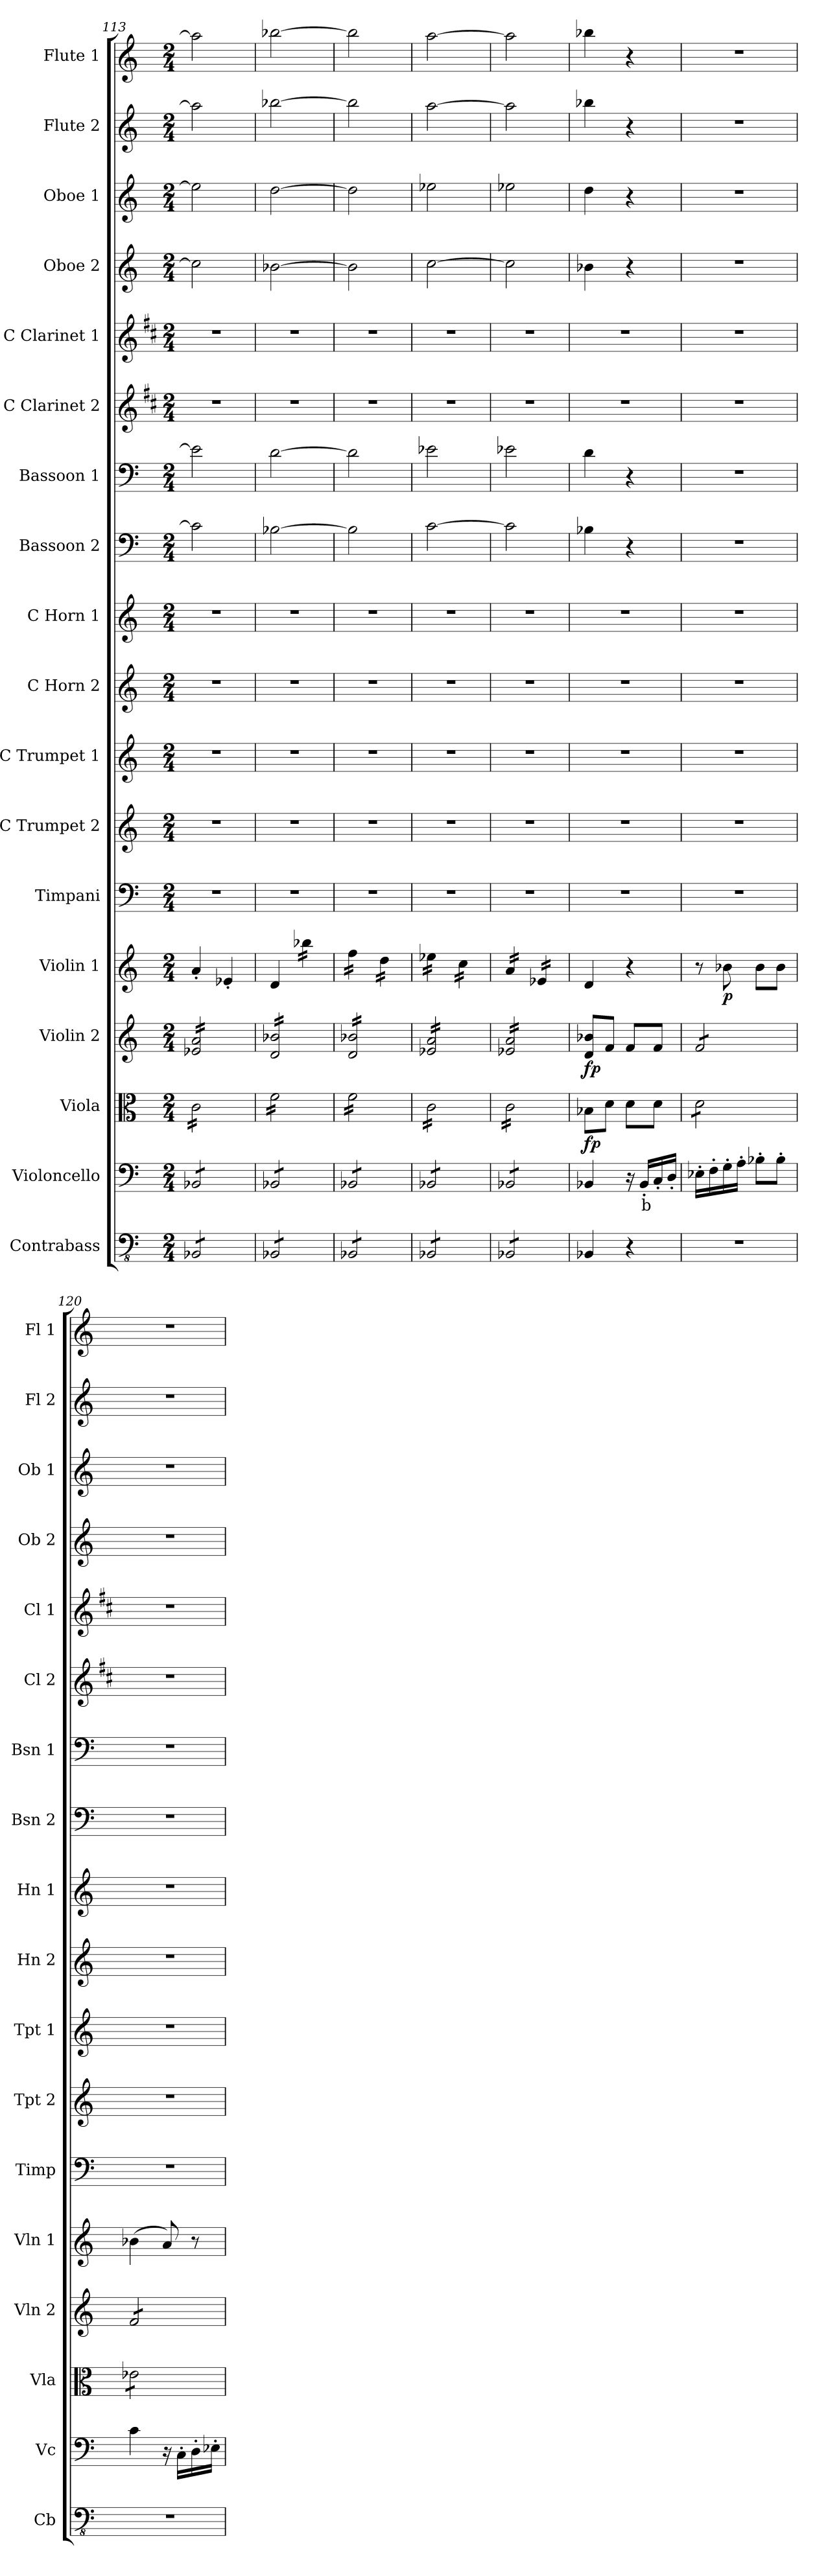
**kern	**kern	**text	**kern	**dynam	**kern	**dynam	**kern	**dynam	**kern	**kern	**kern	**kern	**kern	**kern	**kern	**kern	**kern	**kern	**kern	**kern	**kern
*part18	*part17	*part17	*part16	*part16	*part15	*part15	*part14	*part14	*part13	*part12	*part11	*part10	*part9	*part8	*part7	*part6	*part5	*part4	*part3	*part2	*part1
*staff18	*staff17	*staff17	*staff16	*staff16	*staff15	*staff15	*staff14	*staff14	*staff13	*staff12	*staff11	*staff10	*staff9	*staff8	*staff7	*staff6	*staff5	*staff4	*staff3	*staff2	*staff1
*I"Contrabass	*I"Violoncello	*	*I"Viola	*	*I"Violin 2	*	*I"Violin 1	*	*I"Timpani	*I"C Trumpet 2	*I"C Trumpet 1	*I"C Horn 2	*I"C Horn 1	*I"Bassoon 2	*I"Bassoon 1	*I"C Clarinet 2	*I"C Clarinet 1	*I"Oboe 2	*I"Oboe 1	*I"Flute 2	*I"Flute 1
*I'Cb	*I'Vc	*	*I'Vla	*	*I'Vln 2	*	*I'Vln 1	*	*I'Timp	*I'Tpt 2	*I'Tpt 1	*I'Hn 2	*I'Hn 1	*I'Bsn 2	*I'Bsn 1	*I'Cl 2	*I'Cl 1	*I'Ob 2	*I'Ob 1	*I'Fl 2	*I'Fl 1
*clefFv4	*clefF4	*	*clefC3	*	*clefG2	*	*clefG2	*	*clefF4	*clefG2	*clefG2	*clefG2	*clefG2	*clefF4	*clefF4	*clefG2	*clefG2	*clefG2	*clefG2	*clefG2	*clefG2
*	*	*	*	*	*	*	*	*	*	*	*	*ITrd7c12	*ITrd7c12	*	*	*ITrd1c2	*ITrd1c2	*	*	*	*
*k[]	*k[]	*	*k[]	*	*k[]	*	*k[]	*	*k[]	*k[]	*k[]	*k[]	*k[]	*k[]	*k[]	*k[]	*k[]	*k[]	*k[]	*k[]	*k[]
*M2/4	*M2/4	*	*M2/4	*	*M2/4	*	*M2/4	*	*M2/4	*M2/4	*M2/4	*M2/4	*M2/4	*M2/4	*M2/4	*M2/4	*M2/4	*M2/4	*M2/4	*M2/4	*M2/4
=113	=113	=113	=113	=113	=113	=113	=113	=113	=113	=113	=113	=113	=113	=113	=113	=113	=113	=113	=113	=113	=113
*tremolo	*	*	*	*	*	*	*	*	*	*	*	*	*	*	*	*	*	*	*	*	*
*	*tremolo	*	*	*	*	*	*	*	*	*	*	*	*	*	*	*	*	*	*	*	*
*	*	*	*tremolo	*	*	*	*	*	*	*	*	*	*	*	*	*	*	*	*	*	*
*	*	*	*	*	*tremolo	*	*	*	*	*	*	*	*	*	*	*	*	*	*	*	*
8BBB-X/L	8BB-X/L	.	16c\LL	.	16e-X/ 16a/LL	.	4a'/	.	2r	2r	2r	2r	2r	2c\]	2e-\]	2r	2r	2cc\]	2ee-\]	2aa\]	2aa\]
.	.	.	16c\	.	16e-X/ 16a/	.	.	.	.	.	.	.	.	.	.	.	.	.	.	.	.
8BBB-X/	8BB-X/	.	16c\	.	16e-X/ 16a/	.	.	.	.	.	.	.	.	.	.	.	.	.	.	.	.
.	.	.	16c\	.	16e-X/ 16a/	.	.	.	.	.	.	.	.	.	.	.	.	.	.	.	.
8BBB-X/	8BB-X/	.	16c\	.	16e-X/ 16a/	.	4e-X'/	.	.	.	.	.	.	.	.	.	.	.	.	.	.
.	.	.	16c\	.	16e-X/ 16a/	.	.	.	.	.	.	.	.	.	.	.	.	.	.	.	.
8BBB-X/J	8BB-X/J	.	16c\	.	16e-X/ 16a/	.	.	.	.	.	.	.	.	.	.	.	.	.	.	.	.
.	.	.	16c\JJ	.	16e-X/ 16a/JJ	.	.	.	.	.	.	.	.	.	.	.	.	.	.	.	.
=114	=114	=114	=114	=114	=114	=114	=114	=114	=114	=114	=114	=114	=114	=114	=114	=114	=114	=114	=114	=114	=114
8BBB-X/L	8BB-X/L	.	16f\LL	.	16d/ 16b-X/LL	.	4d/	.	2r	2r	2r	2r	2r	[2B-X\	[2d\	2r	2r	[2b-X\	[2dd\	[2bb-X\	[2bb-X\
.	.	.	16f\	.	16d/ 16b-X/	.	.	.	.	.	.	.	.	.	.	.	.	.	.	.	.
8BBB-X/	8BB-X/	.	16f\	.	16d/ 16b-X/	.	.	.	.	.	.	.	.	.	.	.	.	.	.	.	.
.	.	.	16f\	.	16d/ 16b-X/	.	.	.	.	.	.	.	.	.	.	.	.	.	.	.	.
*	*	*	*	*	*	*	*tremolo	*	*	*	*	*	*	*	*	*	*	*	*	*	*
8BBB-X/	8BB-X/	.	16f\	.	16d/ 16b-X/	.	16bb-X\LL	.	.	.	.	.	.	.	.	.	.	.	.	.	.
.	.	.	16f\	.	16d/ 16b-X/	.	16bb-X\	.	.	.	.	.	.	.	.	.	.	.	.	.	.
8BBB-X/J	8BB-X/J	.	16f\	.	16d/ 16b-X/	.	16bb-X\	.	.	.	.	.	.	.	.	.	.	.	.	.	.
.	.	.	16f\JJ	.	16d/ 16b-X/JJ	.	16bb-X\JJ	.	.	.	.	.	.	.	.	.	.	.	.	.	.
=115	=115	=115	=115	=115	=115	=115	=115	=115	=115	=115	=115	=115	=115	=115	=115	=115	=115	=115	=115	=115	=115
8BBB-X/L	8BB-X/L	.	16f\LL	.	16d/ 16b-X/LL	.	16ff\LL	.	2r	2r	2r	2r	2r	2B-\]	2d\]	2r	2r	2b-\]	2dd\]	2bb-\]	2bb-\]
.	.	.	16f\	.	16d/ 16b-X/	.	16ff\	.	.	.	.	.	.	.	.	.	.	.	.	.	.
8BBB-X/	8BB-X/	.	16f\	.	16d/ 16b-X/	.	16ff\	.	.	.	.	.	.	.	.	.	.	.	.	.	.
.	.	.	16f\	.	16d/ 16b-X/	.	16ff\JJ	.	.	.	.	.	.	.	.	.	.	.	.	.	.
8BBB-X/	8BB-X/	.	16f\	.	16d/ 16b-X/	.	16dd\LL	.	.	.	.	.	.	.	.	.	.	.	.	.	.
.	.	.	16f\	.	16d/ 16b-X/	.	16dd\	.	.	.	.	.	.	.	.	.	.	.	.	.	.
8BBB-X/J	8BB-X/J	.	16f\	.	16d/ 16b-X/	.	16dd\	.	.	.	.	.	.	.	.	.	.	.	.	.	.
.	.	.	16f\JJ	.	16d/ 16b-X/JJ	.	16dd\JJ	.	.	.	.	.	.	.	.	.	.	.	.	.	.
!!LO:PB:g=z
=116	=116	=116	=116	=116	=116	=116	=116	=116	=116	=116	=116	=116	=116	=116	=116	=116	=116	=116	=116	=116	=116
8BBB-X/L	8BB-X/L	.	16c\LL	.	16e-X/ 16a/LL	.	16ee-X\LL	.	2r	2r	2r	2r	2r	[2c\	2e-X\	2r	2r	[2cc\	2ee-X\	[2aa\	[2aa\
.	.	.	16c\	.	16e-X/ 16a/	.	16ee-X\	.	.	.	.	.	.	.	.	.	.	.	.	.	.
8BBB-X/	8BB-X/	.	16c\	.	16e-X/ 16a/	.	16ee-X\	.	.	.	.	.	.	.	.	.	.	.	.	.	.
.	.	.	16c\	.	16e-X/ 16a/	.	16ee-X\JJ	.	.	.	.	.	.	.	.	.	.	.	.	.	.
8BBB-X/	8BB-X/	.	16c\	.	16e-X/ 16a/	.	16cc\LL	.	.	.	.	.	.	.	.	.	.	.	.	.	.
.	.	.	16c\	.	16e-X/ 16a/	.	16cc\	.	.	.	.	.	.	.	.	.	.	.	.	.	.
8BBB-X/J	8BB-X/J	.	16c\	.	16e-X/ 16a/	.	16cc\	.	.	.	.	.	.	.	.	.	.	.	.	.	.
.	.	.	16c\JJ	.	16e-X/ 16a/JJ	.	16cc\JJ	.	.	.	.	.	.	.	.	.	.	.	.	.	.
=117	=117	=117	=117	=117	=117	=117	=117	=117	=117	=117	=117	=117	=117	=117	=117	=117	=117	=117	=117	=117	=117
8BBB-X/L	8BB-X/L	.	16c\LL	.	16e-X/ 16a/LL	.	16a/LL	.	2r	2r	2r	2r	2r	2c\]	2e-X\	2r	2r	2cc\]	2ee-X\	2aa\]	2aa\]
.	.	.	16c\	.	16e-X/ 16a/	.	16a/	.	.	.	.	.	.	.	.	.	.	.	.	.	.
8BBB-X/	8BB-X/	.	16c\	.	16e-X/ 16a/	.	16a/	.	.	.	.	.	.	.	.	.	.	.	.	.	.
.	.	.	16c\	.	16e-X/ 16a/	.	16a/JJ	.	.	.	.	.	.	.	.	.	.	.	.	.	.
8BBB-X/	8BB-X/	.	16c\	.	16e-X/ 16a/	.	16e-X/LL	.	.	.	.	.	.	.	.	.	.	.	.	.	.
.	.	.	16c\	.	16e-X/ 16a/	.	16e-X/	.	.	.	.	.	.	.	.	.	.	.	.	.	.
8BBB-X/J	8BB-X/J	.	16c\	.	16e-X/ 16a/	.	16e-X/	.	.	.	.	.	.	.	.	.	.	.	.	.	.
*	*Xtremolo	*	*	*	*	*	*	*	*	*	*	*	*	*	*	*	*	*	*	*	*
*Xtremolo	*	*	*	*	*	*	*	*	*	*	*	*	*	*	*	*	*	*	*	*	*
.	.	.	16c\JJ	.	16e-X/ 16a/JJ	.	16e-X/JJ	.	.	.	.	.	.	.	.	.	.	.	.	.	.
*	*	*	*	*	*	*	*Xtremolo	*	*	*	*	*	*	*	*	*	*	*	*	*	*
*	*	*	*	*	*Xtremolo	*	*	*	*	*	*	*	*	*	*	*	*	*	*	*	*
*	*	*	*Xtremolo	*	*	*	*	*	*	*	*	*	*	*	*	*	*	*	*	*	*
=118	=118	=118	=118	=118	=118	=118	=118	=118	=118	=118	=118	=118	=118	=118	=118	=118	=118	=118	=118	=118	=118
!	!	!	!	!LO:DY:b	!	!LO:DY:b	!	!	!	!	!	!	!	!	!	!	!	!	!	!	!
4BBB-X/	4BB-X/	.	8B-X\L	fp	8d/ 8b-X/L	fp	4d/	.	2r	2r	2r	2r	2r	4B-X\	4d\	2r	2r	4b-X\	4dd\	4bb-X\	4bb-X\
.	.	.	8d\J	.	8f/J	.	.	.	.	.	.	.	.	.	.	.	.	.	.	.	.
4r	16r	.	8d\L	.	8f/L	.	4r	.	.	.	.	.	.	4r	4r	.	.	4r	4r	4r	4r
!	!	!LO:LY:b:color=#FF0000	!	!	!	!	!	!	!	!	!	!	!	!	!	!	!	!	!	!	!
.	16BB-'/LL	b	.	.	.	.	.	.	.	.	.	.	.	.	.	.	.	.	.	.	.
.	16C'/	.	8d\J	.	8f/J	.	.	.	.	.	.	.	.	.	.	.	.	.	.	.	.
.	16D'/JJ	.	.	.	.	.	.	.	.	.	.	.	.	.	.	.	.	.	.	.	.
=119	=119	=119	=119	=119	=119	=119	=119	=119	=119	=119	=119	=119	=119	=119	=119	=119	=119	=119	=119	=119	=119
*	*	*	*tremolo	*	*	*	*	*	*	*	*	*	*	*	*	*	*	*	*	*	*
*	*	*	*	*	*tremolo	*	*	*	*	*	*	*	*	*	*	*	*	*	*	*	*
2r	16E-X'\LL	.	8d\L	.	8f/L	.	8r	.	2r	2r	2r	2r	2r	2r	2r	2r	2r	2r	2r	2r	2r
.	16F'\	.	.	.	.	.	.	.	.	.	.	.	.	.	.	.	.	.	.	.	.
!	!	!	!	!	!	!	!	!LO:DY:b	!	!	!	!	!	!	!	!	!	!	!	!	!
.	16G'\	.	8d\	.	8f/	.	8b-X\	p	.	.	.	.	.	.	.	.	.	.	.	.	.
.	16A'\JJ	.	.	.	.	.	.	.	.	.	.	.	.	.	.	.	.	.	.	.	.
.	8B-X'\L	.	8d\	.	8f/	.	8b-\L	.	.	.	.	.	.	.	.	.	.	.	.	.	.
.	8B-'\J	.	8d\J	.	8f/J	.	8b-\J	.	.	.	.	.	.	.	.	.	.	.	.	.	.
=120	=120	=120	=120	=120	=120	=120	=120	=120	=120	=120	=120	=120	=120	=120	=120	=120	=120	=120	=120	=120	=120
2r	4c\	.	8e-X\L	.	8f/L	.	(4b-X\	.	2r	2r	2r	2r	2r	2r	2r	2r	2r	2r	2r	2r	2r
.	.	.	8e-X\	.	8f/	.	.	.	.	.	.	.	.	.	.	.	.	.	.	.	.
.	16r	.	8e-X\	.	8f/	.	8a/)	.	.	.	.	.	.	.	.	.	.	.	.	.	.
.	16C'\LL	.	.	.	.	.	.	.	.	.	.	.	.	.	.	.	.	.	.	.	.
.	16D'\	.	8e-X\J	.	8f/J	.	8r	.	.	.	.	.	.	.	.	.	.	.	.	.	.
*	*	*	*	*	*Xtremolo	*	*	*	*	*	*	*	*	*	*	*	*	*	*	*	*
*	*	*	*Xtremolo	*	*	*	*	*	*	*	*	*	*	*	*	*	*	*	*	*	*
.	16E-X'\JJ	.	.	.	.	.	.	.	.	.	.	.	.	.	.	.	.	.	.	.	.
=	=	=	=	=	=	=	=	=	=	=	=	=	=	=	=	=	=	=	=	=	=
*-	*-	*-	*-	*-	*-	*-	*-	*-	*-	*-	*-	*-	*-	*-	*-	*-	*-	*-	*-	*-	*-
